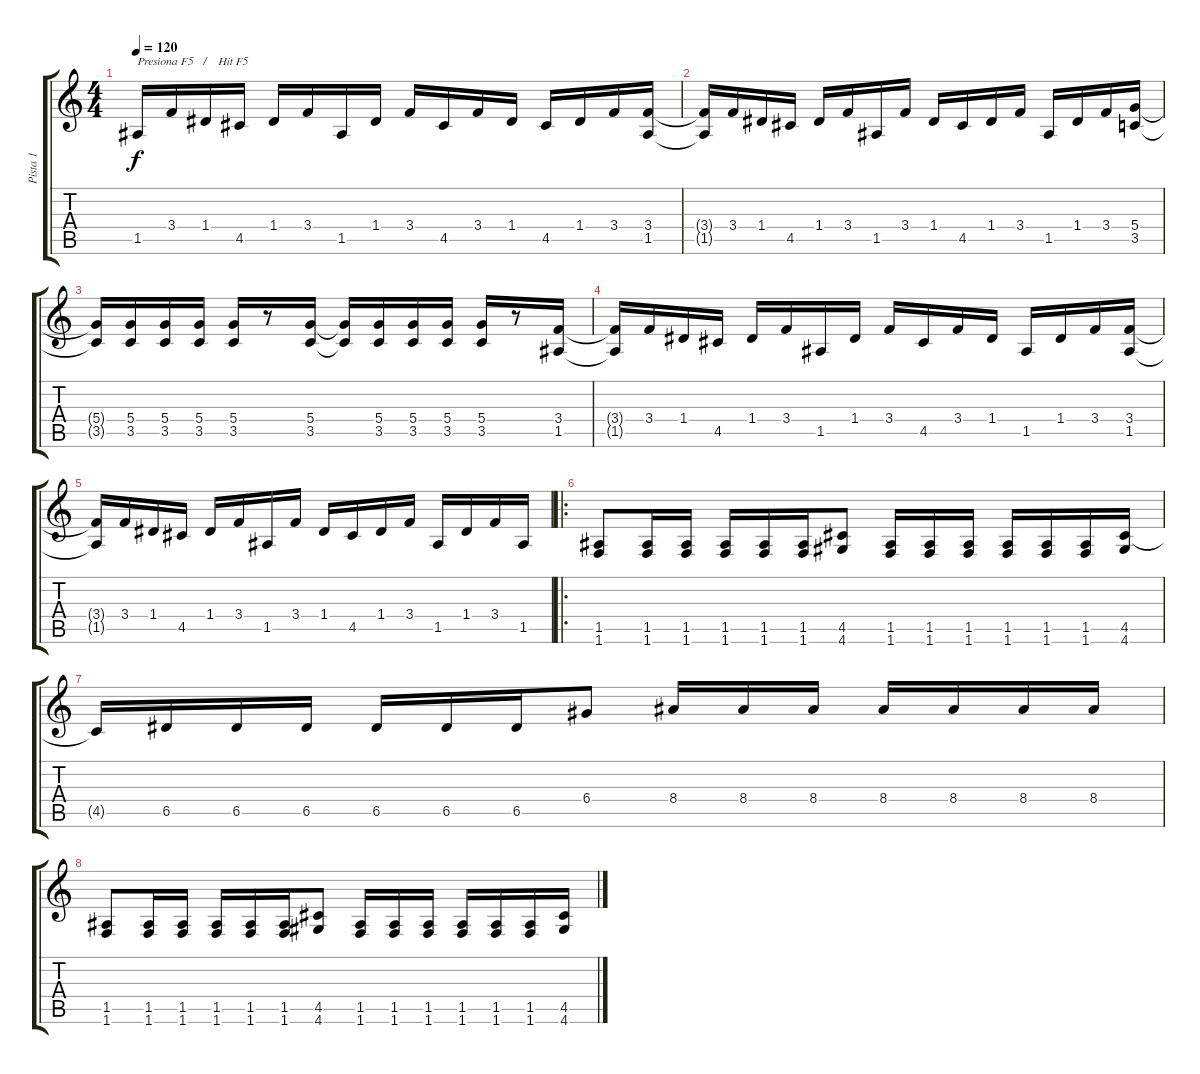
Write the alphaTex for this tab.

\track ("Pista 1" "Pista 1") {instrument overdrivenguitar}
\staff {score tabs}
\tuning (E4 B3 G3 D3 A2 E2) {hide}
\ts (4 4)
\tempo 120
\clef g2
\ks c
1.5.16{txt "Presiona F5   /    Hit F5" dy f instrument overdrivenguitar} 3.4.16 1.4.16 4.5.16 1.4.16 3.4.16 1.5.16 1.4.16 3.4.16 4.5.16 3.4.16 1.4.16 4.5.16 1.4.16 3.4.16 (3.4 1.5).16 |
(3.4{t} 1.5{t}).16 3.4.16 1.4.16 4.5.16 1.4.16 3.4.16 1.5.16 3.4.16 1.4.16 4.5.16 1.4.16 3.4.16 1.5.16 1.4.16 3.4.16 (5.4 3.5).16 |
(5.4{t} 3.5{t}).16 (5.4 3.5).16 (5.4 3.5).16 (5.4 3.5).16 (5.4 3.5).16 r.8 (5.4 3.5).16 (5.4{t} 3.5{t}).16 (5.4 3.5).16 (5.4 3.5).16 (5.4 3.5).16 (5.4 3.5).16 r.8 (3.4 1.5).16 |
(3.4{t} 1.5{t}).16 3.4.16 1.4.16 4.5.16 1.4.16 3.4.16 1.5.16 1.4.16 3.4.16 4.5.16 3.4.16 1.4.16 1.5.16 1.4.16 3.4.16 (3.4 1.5).16 |
(3.4{t} 1.5{t}).16 3.4.16 1.4.16 4.5.16 1.4.16 3.4.16 1.5.16 3.4.16 1.4.16 4.5.16 1.4.16 3.4.16 1.5.16 1.4.16 3.4.16 1.5.16 |
\ro
(1.5 1.6).8 (1.5 1.6).16 (1.5 1.6).16 (1.5 1.6).16 (1.5 1.6).16 (1.5 1.6).16 (4.5 4.6).8 (1.5 1.6).16 (1.5 1.6).16 (1.5 1.6).16 (1.5 1.6).16 (1.5 1.6).16 (1.5 1.6).16 (4.5 4.6).16 |
4.5{t}.16 6.5.16 6.5.16 6.5.16 6.5.16 6.5.16 6.5.16 6.4.8 8.4.16 8.4.16 8.4.16 8.4.16 8.4.16 8.4.16 8.4.16 |
(1.5 1.6).8 (1.5 1.6).16 (1.5 1.6).16 (1.5 1.6).16 (1.5 1.6).16 (1.5 1.6).16 (4.5 4.6).8 (1.5 1.6).16 (1.5 1.6).16 (1.5 1.6).16 (1.5 1.6).16 (1.5 1.6).16 (1.5 1.6).16 (4.5 4.6).16
